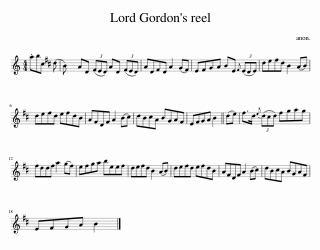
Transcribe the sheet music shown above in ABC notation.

X:1
L:1/8
M:4/4
I:linebreak $
K:C
V:1 treble
V:1
 .abc (d B) | AD (3(^FED) AD (3(FED) | AD^FD A2 (GF) | E^FGA BE{F} (3(EDE) | de^fd B2 (AB) |$ %5
 de^fd efdB | A^FDF A2 (B^c) | dB^cA BGA^F | E^FGA B2 || (de) | %10
 ^f>d{e} (3(d^cd) fgag |$ ^fddf a2 (gf) | e^fga beef | de^fd B2 (AB) | de^fd efdB | %15
 A^FDF A2 (B^c) | dB^cA BGA^F |$ E^FGA B2 |] %18
